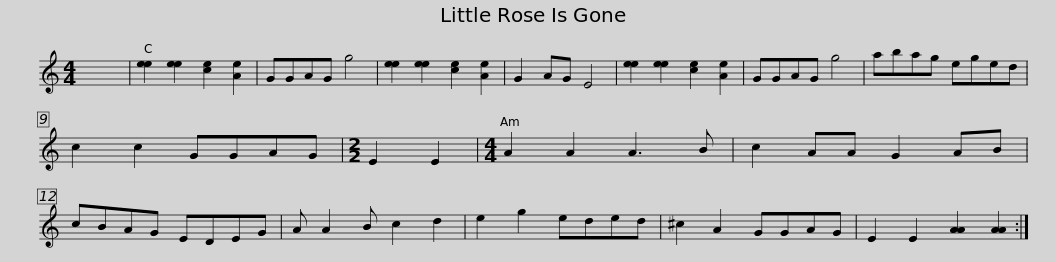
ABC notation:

X:1
L:1/8
M:4/4
I:linebreak $
K:C
V:1 treble
V:1
 x8 | [ee]2 [ee]2 [ce]2 [Ae]2 | GGAG g4 | [ee]2 [ee]2 [ce]2 [Ae]2 | G2 AG E4 | %5
 [ee]2 [ee]2 [ce]2 [Ae]2 | GGAG g4 | abag eged |$ c2 c2 GGAG |[M:2/2] E2 E2 | %10
[M:4/4] A2 A2 A3 B | c2 AA G2 AB | cBAG EDEG | A A2 B c2 d2 | e2 g2 eded |$ %15
 ^c2 A2 GGAG | E2 E2 [AA]2 [AA]2 :| %17
